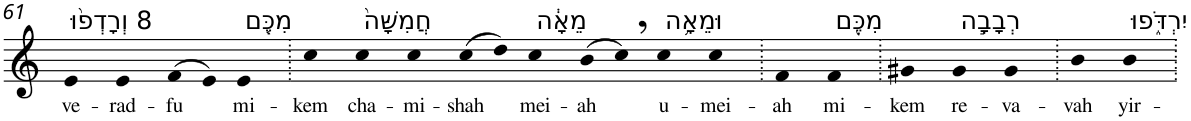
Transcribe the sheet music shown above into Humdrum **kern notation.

**kern	**text
*part1	*part1
*staff1	*staff1
*I"Piano	*
*I'Pno	*
!!LO:PB:g=z
*clefG2	*
*k[]	*
=61	=61
!LO:TX:a:t=8 וְרָדְפ֨וּ	!
!	!LO:LY:b
4e	ve-
!	!LO:LY:b
4e	-rad-
!	!LO:LY:b
(>8f	-fu
8e)	.
!LO:TX:a:t=מִכֶּ֤ם	!
!	!LO:LY:b
4e	mi-
=62.	=62.
!	!LO:LY:b
4cc	-kem
!LO:TX:a:t=חֲמִשָּׁה֙	!
!	!LO:LY:b
4cc	cha-
!	!LO:LY:b
4cc	-mi-
!	!LO:LY:b
(>8cc	-shah
8dd)	.
!LO:TX:a:t=מֵאָ֔ה	!
!	!LO:LY:b
4cc	mei-
!	!LO:LY:b
(>8b	-ah
8cc,)	.
!LO:TX:a:t=וּמֵאָ֥ה	!
!	!LO:LY:b
4cc	u-
!	!LO:LY:b
4cc	-mei-
=63.	=63.
!	!LO:LY:b
4f	-ah
!LO:TX:a:t=מִכֶּ֖ם	!
!	!LO:LY:b
4f	mi-
=64.	=64.
!	!LO:LY:b
4g#X	-kem
!LO:TX:a:t=רְבָבָ֣ה	!
!	!LO:LY:b
4g#	re-
!	!LO:LY:b
4g#	-va-
=65.	=65.
!	!LO:LY:b
4b	-vah
!LO:TX:a:t=יִרְדֹּ֑פוּ	!
!	!LO:LY:b
4b	yir-
=.	=.
*-	*-
